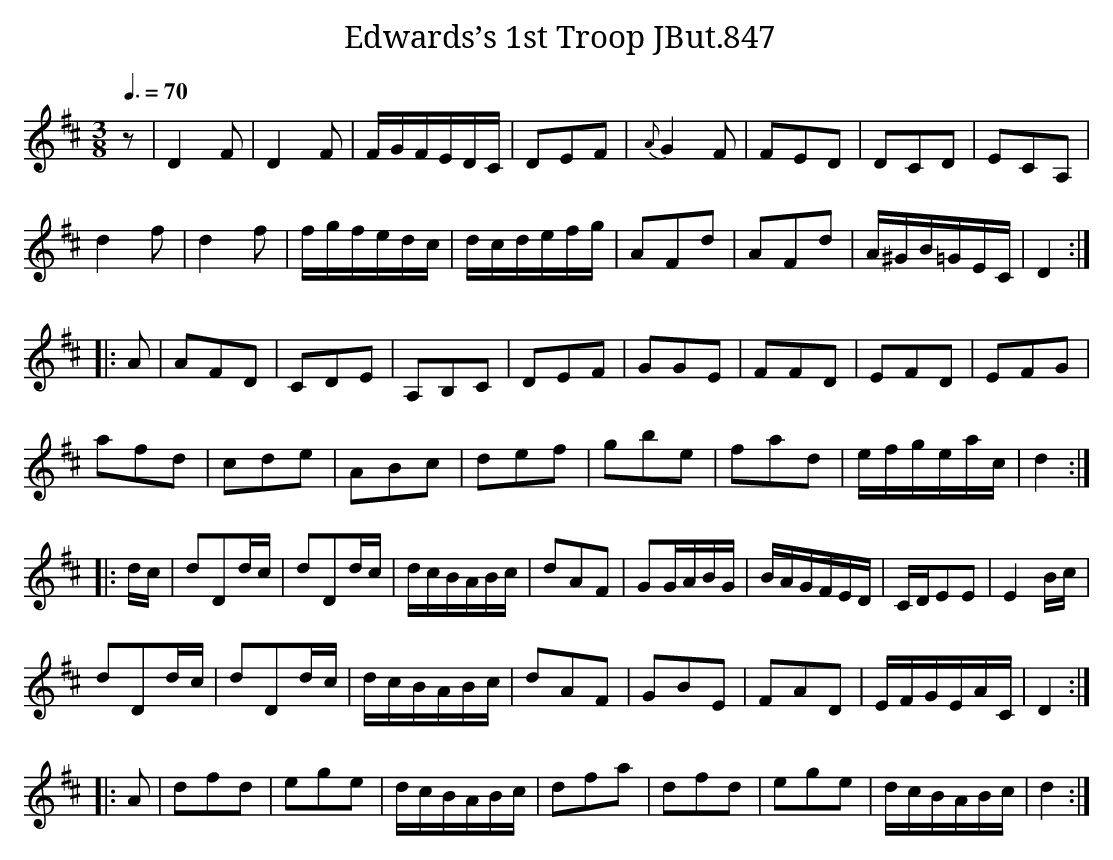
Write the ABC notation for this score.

X:1
T:Edwards’s 1st Troop JBut.847
Q:3/8=70
M:3/8
L:1/8
K:D
z|D2F|D2F|F/G/F/E/D/C/|DEF|{A}G2F|FED|DCD|ECA,|
d2f|d2f|f/g/f/e/d/c/|d/c/d/e/f/g/|AFd|AFd|A/^G/B/=G/E/C/|D2:|
|:A|AFD|CDE|A,B,C|DEF|GGE|FFD|EFD|EFG|
afd|cde|ABc|def|gbe|fad|e/f/g/e/a/c/|d2:|
|:d/c/|dDd/c/|dDd/c/|d/c/B/A/B/c/|dAF|GG/A/B/G/|B/A/G/F/E/D/|C/D/EE|E2B/c/|
dDd/c/|dDd/c/|d/c/B/A/B/c/|dAF|GBE|FAD|E/F/G/E/A/C/|D2:|
|:A|dfd|ege|d/c/B/A/B/c/|dfa|dfd|ege|d/c/B/A/B/c/|d2:|
